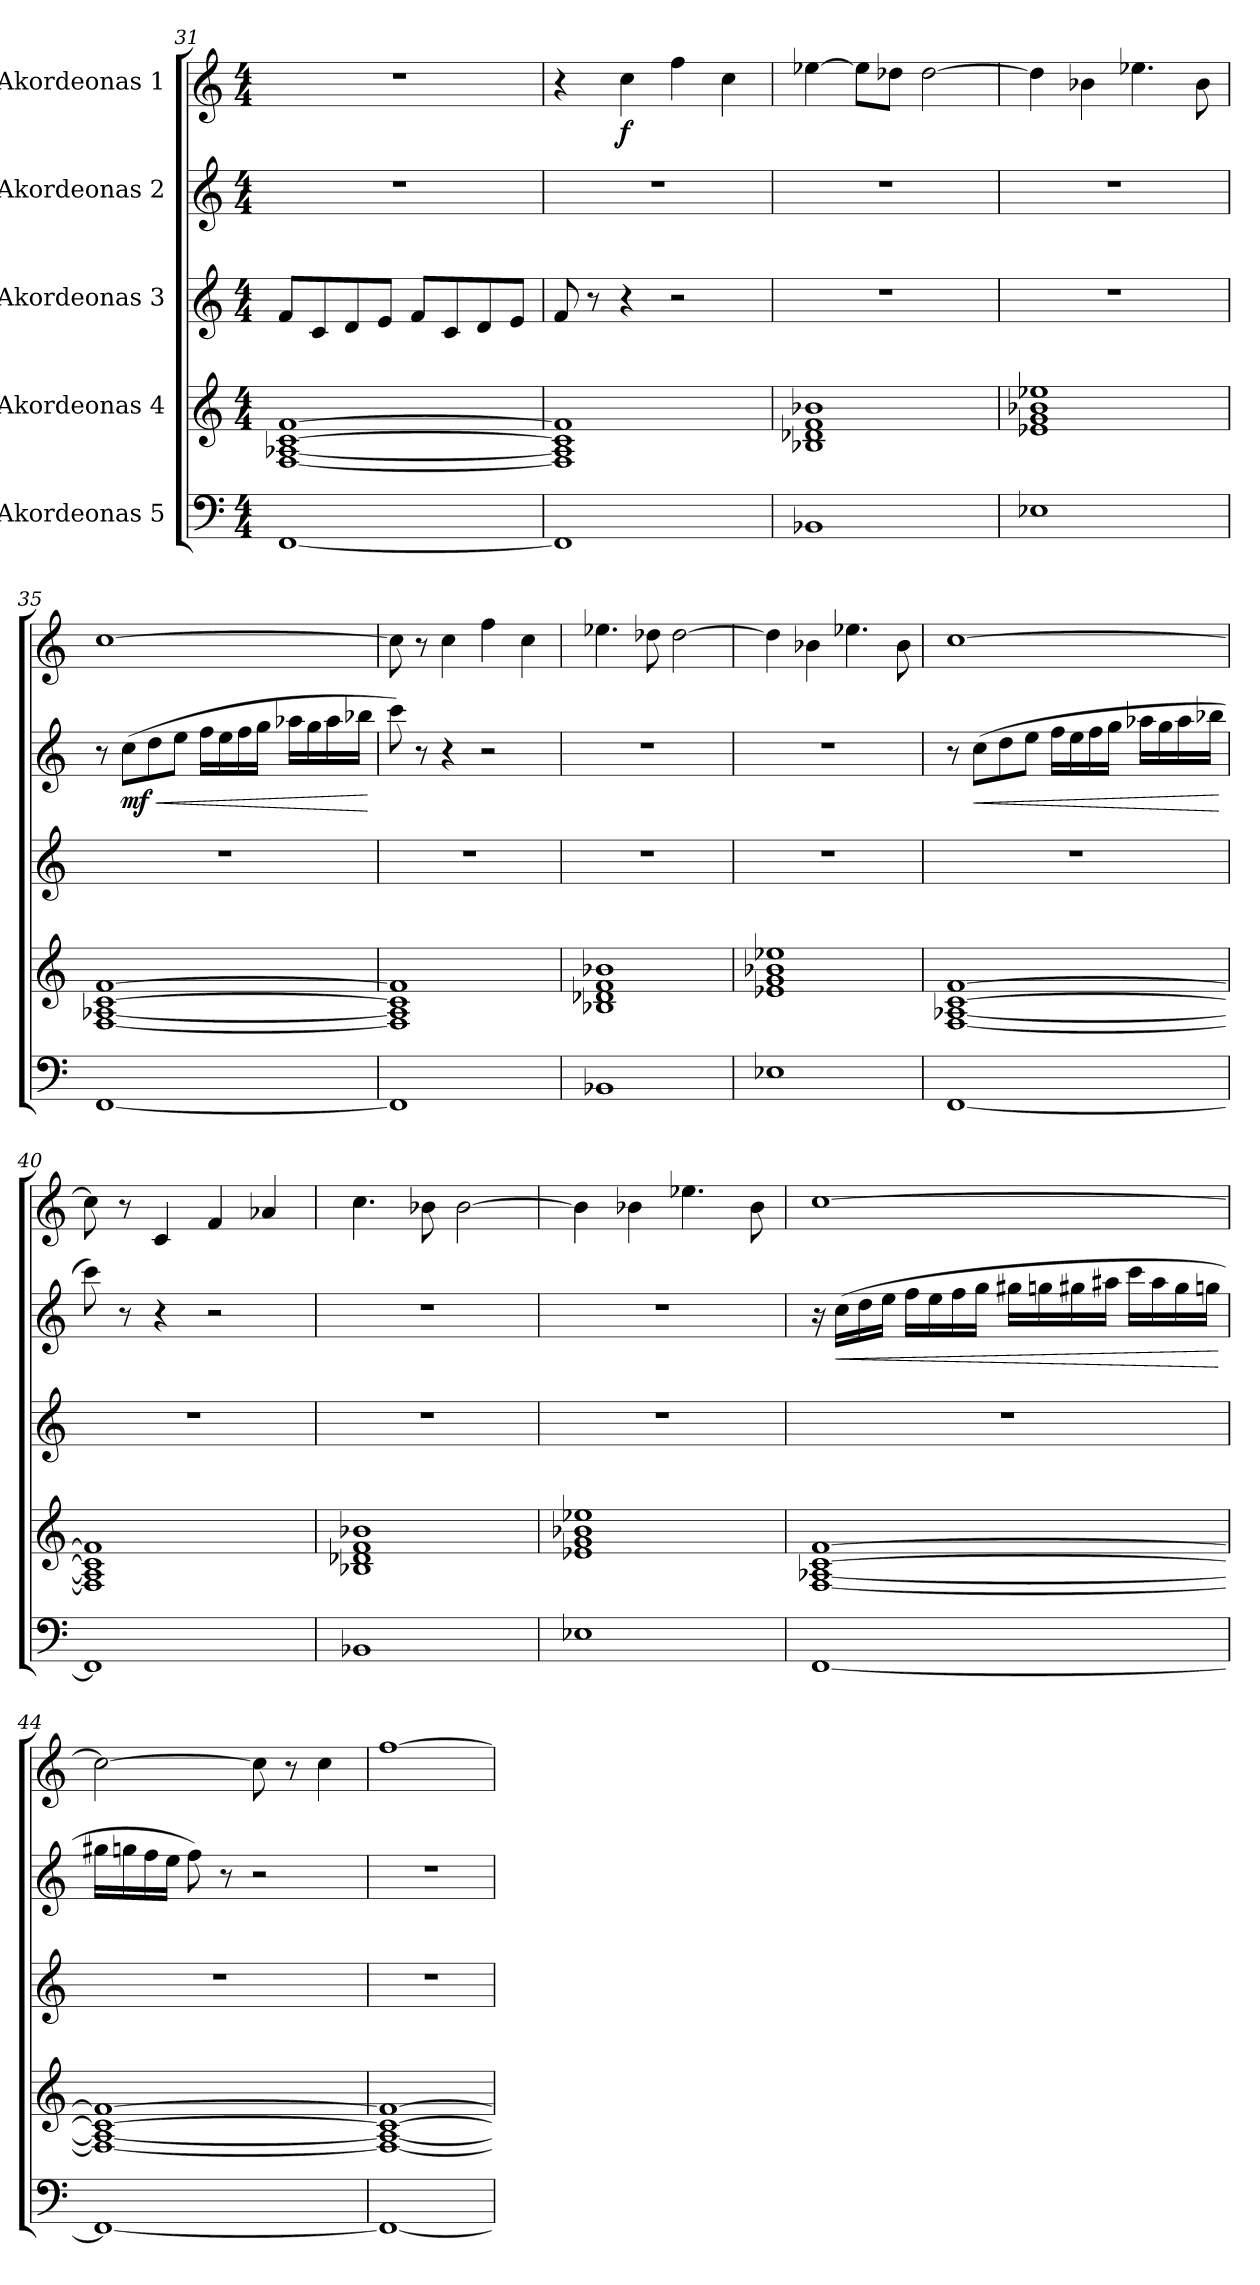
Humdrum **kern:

**kern	**kern	**kern	**kern	**dynam	**kern	**dynam
*part5	*part4	*part3	*part2	*part2	*part1	*part1
*staff5	*staff4	*staff3	*staff2	*staff2	*staff1	*staff1
*I"Akordeonas 5	*I"Akordeonas 4	*I"Akordeonas 3	*I"Akordeonas 2	*	*I"Akordeonas 1	*
*clefF4	*clefG2	*clefG2	*clefG2	*	*clefG2	*
*k[]	*k[]	*k[]	*k[]	*	*k[]	*
*M4/4	*M4/4	*M4/4	*M4/4	*	*M4/4	*
=31	=31	=31	=31	=31	=31	=31
[1FF	[1F [1A-X [1c [1f	8f/L	1r	.	1r	.
.	.	8c/	.	.	.	.
.	.	8d/	.	.	.	.
.	.	8e/J	.	.	.	.
.	.	8f/L	.	.	.	.
.	.	8c/	.	.	.	.
.	.	8d/	.	.	.	.
.	.	8e/J	.	.	.	.
=32	=32	=32	=32	=32	=32	=32
1FF]	1F] 1A-] 1c] 1f]	8f/	1r	.	4r	.
.	.	8r	.	.	.	.
!	!	!	!	!	!	!LO:DY:b
.	.	4r	.	.	4cc\	f
.	.	2r	.	.	4ff\	.
.	.	.	.	.	4cc\	.
!!LO:LB:g=z
=33	=33	=33	=33	=33	=33	=33
1BB-X	1B-X 1d-X 1f 1b-X	1r	1r	.	[4ee-X\	.
.	.	.	.	.	8ee-\L]	.
.	.	.	.	.	8dd-X\J	.
.	.	.	.	.	[2dd-\	.
=34	=34	=34	=34	=34	=34	=34
1E-X	1e-X 1g 1b-X 1ee-X	1r	1r	.	4dd-\]	.
.	.	.	.	.	4b-X\	.
.	.	.	.	.	4.ee-X\	.
.	.	.	.	.	8b-\	.
=35	=35	=35	=35	=35	=35	=35
[1FF	[1F [1A-X [1c [1f	1r	8r	.	[1cc	.
!	!	!	!	!LO:HP:b	!	!
!	!	!	!	!LO:DY:n=1:b	!	!
.	.	.	(>8cc\L	< mf	.	.
.	.	.	8dd\	.	.	.
.	.	.	8ee\J	.	.	.
.	.	.	16ff\LL	.	.	.
.	.	.	16ee\	.	.	.
.	.	.	16ff\	.	.	.
.	.	.	16gg\JJ	.	.	.
.	.	.	16aa-X\LL	.	.	.
.	.	.	16gg\	.	.	.
.	.	.	16aa-\	.	.	.
.	.	.	16bb-X\JJ	.	.	.
.	.	.	.	[	.	.
=36	=36	=36	=36	=36	=36	=36
1FF]	1F] 1A-] 1c] 1f]	1r	8ccc\)	.	8cc\]	.
.	.	.	8r	.	8r	.
.	.	.	4r	.	4cc\	.
.	.	.	2r	.	4ff\	.
.	.	.	.	.	4cc\	.
=37	=37	=37	=37	=37	=37	=37
1BB-X	1B-X 1d-X 1f 1b-X	1r	1r	.	4.ee-X\	.
.	.	.	.	.	8dd-X\	.
.	.	.	.	.	[2dd-\	.
!!LO:PB:g=z
=38	=38	=38	=38	=38	=38	=38
1E-X	1e-X 1g 1b-X 1ee-X	1r	1r	.	4dd-\]	.
.	.	.	.	.	4b-X\	.
.	.	.	.	.	4.ee-X\	.
.	.	.	.	.	8b-\	.
=39	=39	=39	=39	=39	=39	=39
[1FF	[1F [1A-X [1c [1f	1r	8r	.	[1cc	.
!	!	!	!	!LO:HP:b	!	!
.	.	.	(>8cc\L	<	.	.
.	.	.	8dd\	.	.	.
.	.	.	8ee\J	.	.	.
.	.	.	16ff\LL	.	.	.
.	.	.	16ee\	.	.	.
.	.	.	16ff\	.	.	.
.	.	.	16gg\JJ	.	.	.
.	.	.	16aa-X\LL	.	.	.
.	.	.	16gg\	.	.	.
.	.	.	16aa-\	.	.	.
.	.	.	16bb-X\JJ	.	.	.
.	.	.	.	[	.	.
=40	=40	=40	=40	=40	=40	=40
1FF]	1F] 1A-] 1c] 1f]	1r	8ccc\)	.	8cc\]	.
.	.	.	8r	.	8r	.
.	.	.	4r	.	4c/	.
.	.	.	2r	.	4f/	.
.	.	.	.	.	4a-X/	.
=41	=41	=41	=41	=41	=41	=41
1BB-X	1B-X 1d-X 1f 1b-X	1r	1r	.	4.cc\	.
.	.	.	.	.	8b-X\	.
.	.	.	.	.	[2b-\	.
=42	=42	=42	=42	=42	=42	=42
1E-X	1e-X 1g 1b-X 1ee-X	1r	1r	.	4b-\]	.
.	.	.	.	.	4b-X\	.
.	.	.	.	.	4.ee-X\	.
.	.	.	.	.	8b-\	.
!!LO:LB:g=z
=43	=43	=43	=43	=43	=43	=43
[1FF	[1F [1A-X [1c [1f	1r	16r	.	[1cc	.
!	!	!	!	!LO:HP:b	!	!
.	.	.	(>16cc\LL	<	.	.
.	.	.	16dd\	.	.	.
.	.	.	16ee\JJ	.	.	.
.	.	.	16ff\LL	.	.	.
.	.	.	16ee\	.	.	.
.	.	.	16ff\	.	.	.
.	.	.	16gg\JJ	.	.	.
.	.	.	16gg#X\LL	.	.	.
.	.	.	16ggn\	.	.	.
.	.	.	16gg#X\	.	.	.
.	.	.	16aa#X\JJ	.	.	.
.	.	.	16ccc\LL	.	.	.
.	.	.	16aa#\	.	.	.
.	.	.	16gg#\	.	.	.
.	.	.	16ggn\JJ	.	.	.
.	.	.	.	[	.	.
=44	=44	=44	=44	=44	=44	=44
1FF_	1F_ 1A-_ 1c_ 1f_	1r	16gg#X\LL	.	2cc\_	.
.	.	.	16ggn\	.	.	.
.	.	.	16ff\	.	.	.
.	.	.	16ee\JJ	.	.	.
.	.	.	8ff\)	.	.	.
.	.	.	8r	.	.	.
.	.	.	2r	.	8cc\]	.
.	.	.	.	.	8r	.
.	.	.	.	.	4cc\	.
=45	=45	=45	=45	=45	=45	=45
1FF_	1F_ 1A-_ 1c_ 1f_	1r	1r	.	[1ff	.
=	=	=	=	=	=	=
*-	*-	*-	*-	*-	*-	*-
